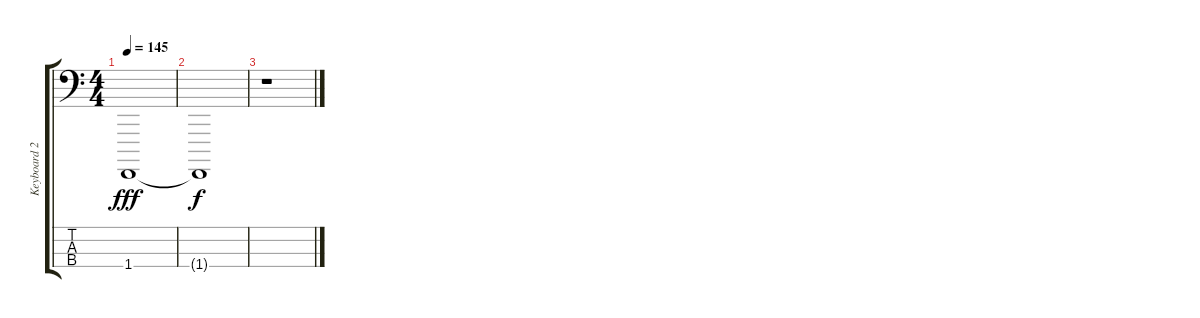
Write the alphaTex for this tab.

\track ("Keyboard 2" "Keyboard 2") {instrument seashore}
\staff {score tabs}
\tuning (G1 D1 A0 E0) {hide}
\ts (4 4)
\tempo 145
\clef f4
\ks c
1.4.1{dy fff} |
1.4{t}.1{dy f} |
r.1
